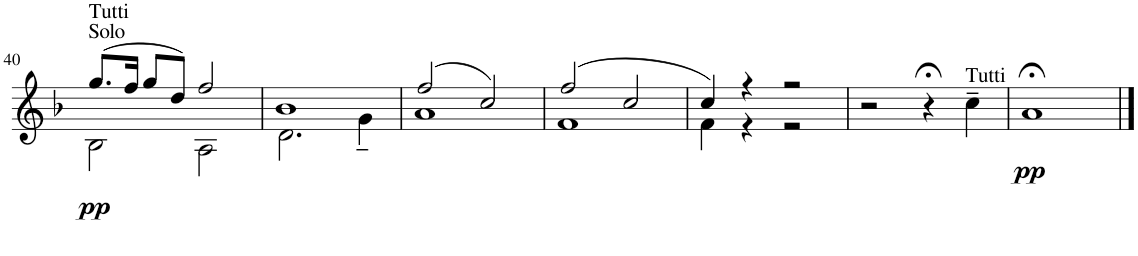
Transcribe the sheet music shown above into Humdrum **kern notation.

**kern	**dynam
*part1	*part1
*staff1	*staff1
*I"Bb Clarinet	*
*I'Cl	*
*clefG2	*
*Trd1c2	*
*k[b-]	*
*M4/4	*
=39	=39
!	!LO:HP:b
2dd\	>
!	!LO:DY:b
2cc\	p
.	]
!!LO:PB:g=z
=40	=40
*^	*
!LO:TX:a:t=Solo	!	!
!LO:TX:a:t=Tutti	!	!
!	!	!LO:DY:b
(8.gg/L	2B-\	pp
16ff/Jk	.	.
8gg/L	.	.
8dd/J)	.	.
2ff/	2A\	.
=41	=41	=41
1b-	2.d\	.
.	4g~\	.
=42	=42	=42
(2ff/	1a	.
2cc/)	.	.
=43	=43	=43
(2ff/	1f	.
2cc/	.	.
=44	=44	=44
4cc/)	4f\	.
4r	4r	.
2r	2r	.
*v	*v	*
=45	=45
2r	.
4r;<	.
!LO:TX:a:t=Tutti	!
!	!LO:DY:b
4cc~\	pp
=	=
*-	*-
